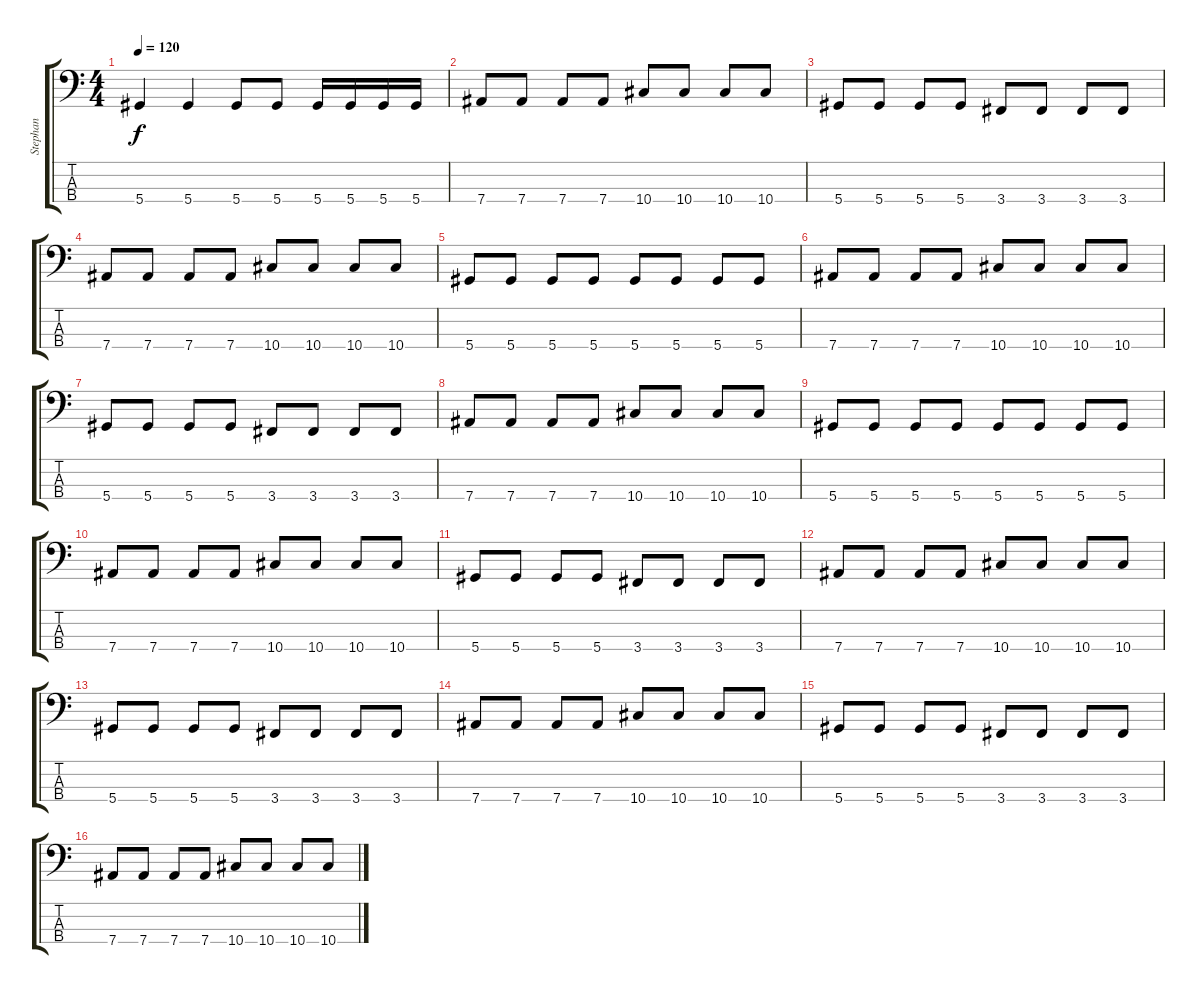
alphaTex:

\track ("Stephan" "Stephan") {instrument electricbassfinger}
\staff {score tabs}
\tuning (Gb2 Db2 Ab1 Eb1) {hide}
\ts (4 4)
\tempo 120
\clef f4
\ks c
5.4.4{dy f} 5.4.4 5.4.8 5.4.8 5.4.16 5.4.16 5.4.16 5.4.16 |
7.4.8 7.4.8 7.4.8 7.4.8 10.4.8 10.4.8 10.4.8 10.4.8 |
5.4.8 5.4.8 5.4.8 5.4.8 3.4.8 3.4.8 3.4.8 3.4.8 |
7.4.8 7.4.8 7.4.8 7.4.8 10.4.8 10.4.8 10.4.8 10.4.8 |
5.4.8 5.4.8 5.4.8 5.4.8 5.4.8 5.4.8 5.4.8 5.4.8 |
7.4.8 7.4.8 7.4.8 7.4.8 10.4.8 10.4.8 10.4.8 10.4.8 |
5.4.8 5.4.8 5.4.8 5.4.8 3.4.8 3.4.8 3.4.8 3.4.8 |
7.4.8 7.4.8 7.4.8 7.4.8 10.4.8 10.4.8 10.4.8 10.4.8 |
5.4.8 5.4.8 5.4.8 5.4.8 5.4.8 5.4.8 5.4.8 5.4.8 |
7.4.8 7.4.8 7.4.8 7.4.8 10.4.8 10.4.8 10.4.8 10.4.8 |
5.4.8 5.4.8 5.4.8 5.4.8 3.4.8 3.4.8 3.4.8 3.4.8 |
7.4.8 7.4.8 7.4.8 7.4.8 10.4.8 10.4.8 10.4.8 10.4.8 |
5.4.8 5.4.8 5.4.8 5.4.8 3.4.8 3.4.8 3.4.8 3.4.8 |
7.4.8 7.4.8 7.4.8 7.4.8 10.4.8 10.4.8 10.4.8 10.4.8 |
5.4.8 5.4.8 5.4.8 5.4.8 3.4.8 3.4.8 3.4.8 3.4.8 |
7.4.8 7.4.8 7.4.8 7.4.8 10.4.8 10.4.8 10.4.8 10.4.8
